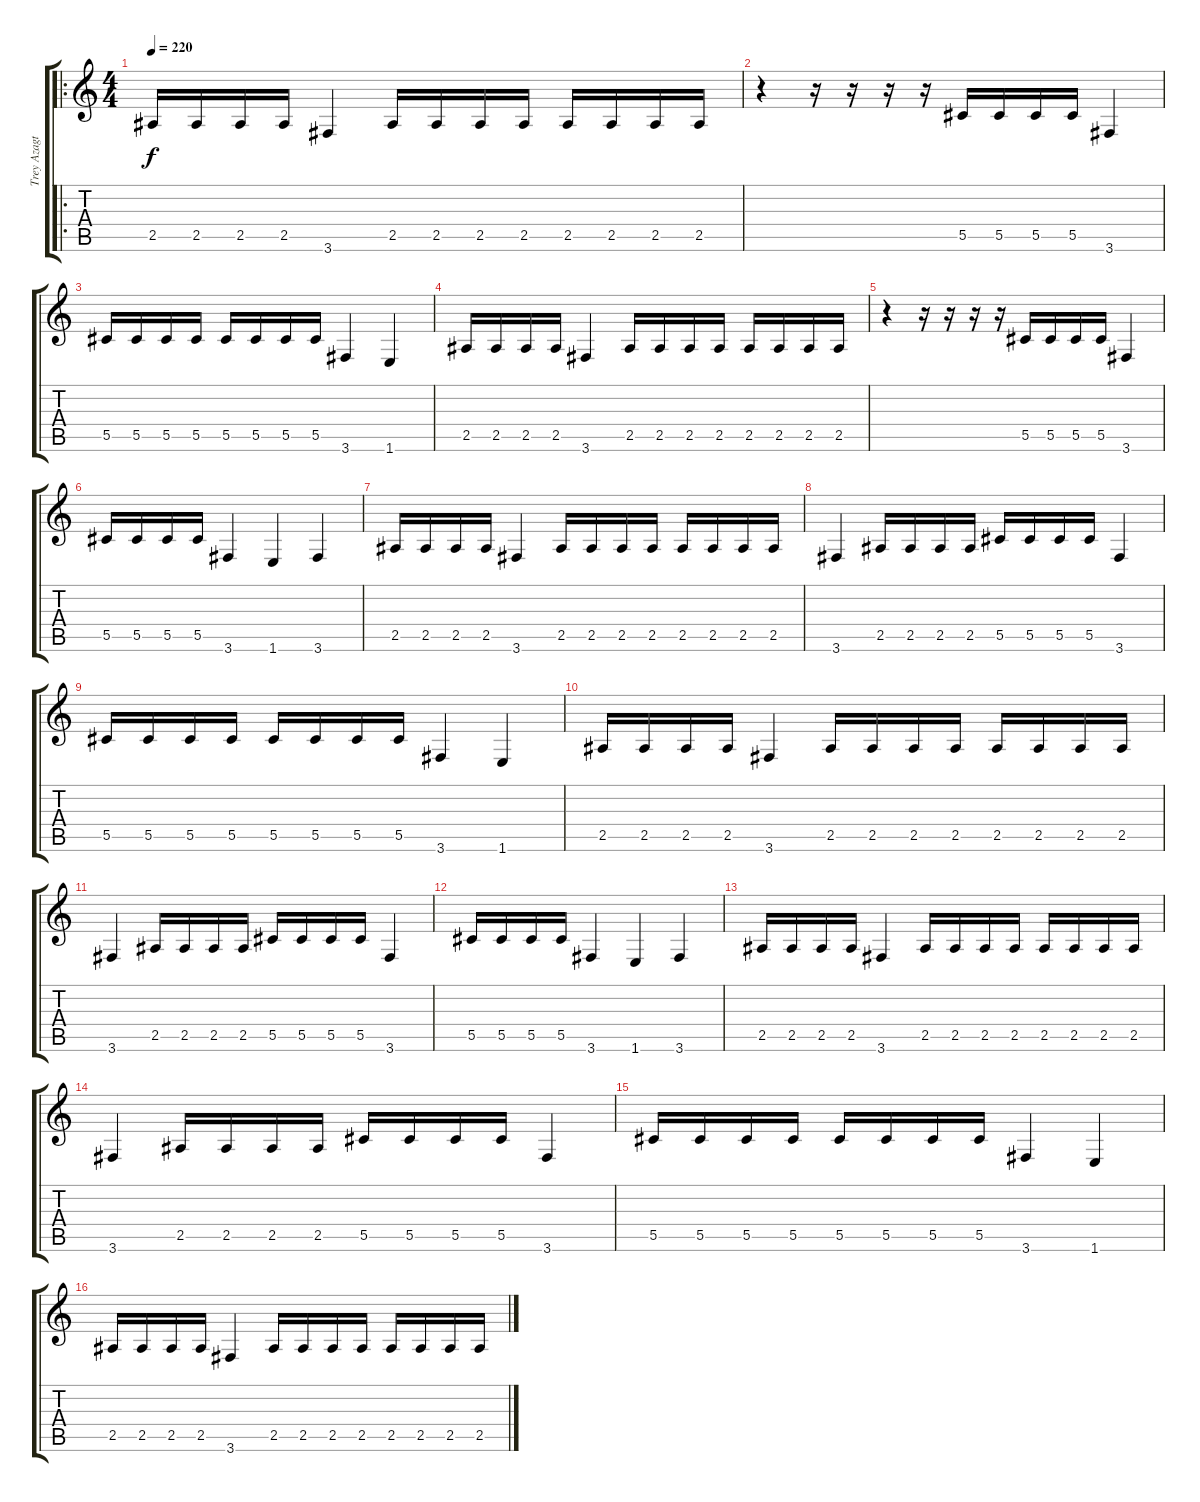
\track ("Trey Azagthoth" "Trey Azagt") {instrument distortionguitar}
\staff {score tabs}
\tuning (Eb4 Bb3 Gb3 Db3 Ab2 Eb2) {hide}
\ro
\ts (4 4)
\tempo 220
\clef g2
\ks c
2.5.16{dy f instrument distortionguitar} 2.5.16 2.5.16 2.5.16 3.6.4 2.5.16 2.5.16 2.5.16 2.5.16 2.5.16 2.5.16 2.5.16 2.5.16 |
r.4 r.16 r.16 r.16 r.16 5.5.16 5.5.16 5.5.16 5.5.16 3.6.4 |
5.5.16 5.5.16 5.5.16 5.5.16 5.5.16 5.5.16 5.5.16 5.5.16 3.6.4 1.6.4 |
2.5.16 2.5.16 2.5.16 2.5.16 3.6.4 2.5.16 2.5.16 2.5.16 2.5.16 2.5.16 2.5.16 2.5.16 2.5.16 |
r.4 r.16 r.16 r.16 r.16 5.5.16 5.5.16 5.5.16 5.5.16 3.6.4 |
5.5.16 5.5.16 5.5.16 5.5.16 3.6.4 1.6.4 3.6.4 |
2.5.16 2.5.16 2.5.16 2.5.16 3.6.4 2.5.16 2.5.16 2.5.16 2.5.16 2.5.16 2.5.16 2.5.16 2.5.16 |
3.6.4 2.5.16 2.5.16 2.5.16 2.5.16 5.5.16 5.5.16 5.5.16 5.5.16 3.6.4 |
5.5.16 5.5.16 5.5.16 5.5.16 5.5.16 5.5.16 5.5.16 5.5.16 3.6.4 1.6.4 |
2.5.16 2.5.16 2.5.16 2.5.16 3.6.4 2.5.16 2.5.16 2.5.16 2.5.16 2.5.16 2.5.16 2.5.16 2.5.16 |
3.6.4 2.5.16 2.5.16 2.5.16 2.5.16 5.5.16 5.5.16 5.5.16 5.5.16 3.6.4 |
5.5.16 5.5.16 5.5.16 5.5.16 3.6.4 1.6.4 3.6.4 |
2.5.16 2.5.16 2.5.16 2.5.16 3.6.4 2.5.16 2.5.16 2.5.16 2.5.16 2.5.16 2.5.16 2.5.16 2.5.16 |
3.6.4 2.5.16 2.5.16 2.5.16 2.5.16 5.5.16 5.5.16 5.5.16 5.5.16 3.6.4 |
5.5.16 5.5.16 5.5.16 5.5.16 5.5.16 5.5.16 5.5.16 5.5.16 3.6.4 1.6.4 |
2.5.16 2.5.16 2.5.16 2.5.16 3.6.4 2.5.16 2.5.16 2.5.16 2.5.16 2.5.16 2.5.16 2.5.16 2.5.16
